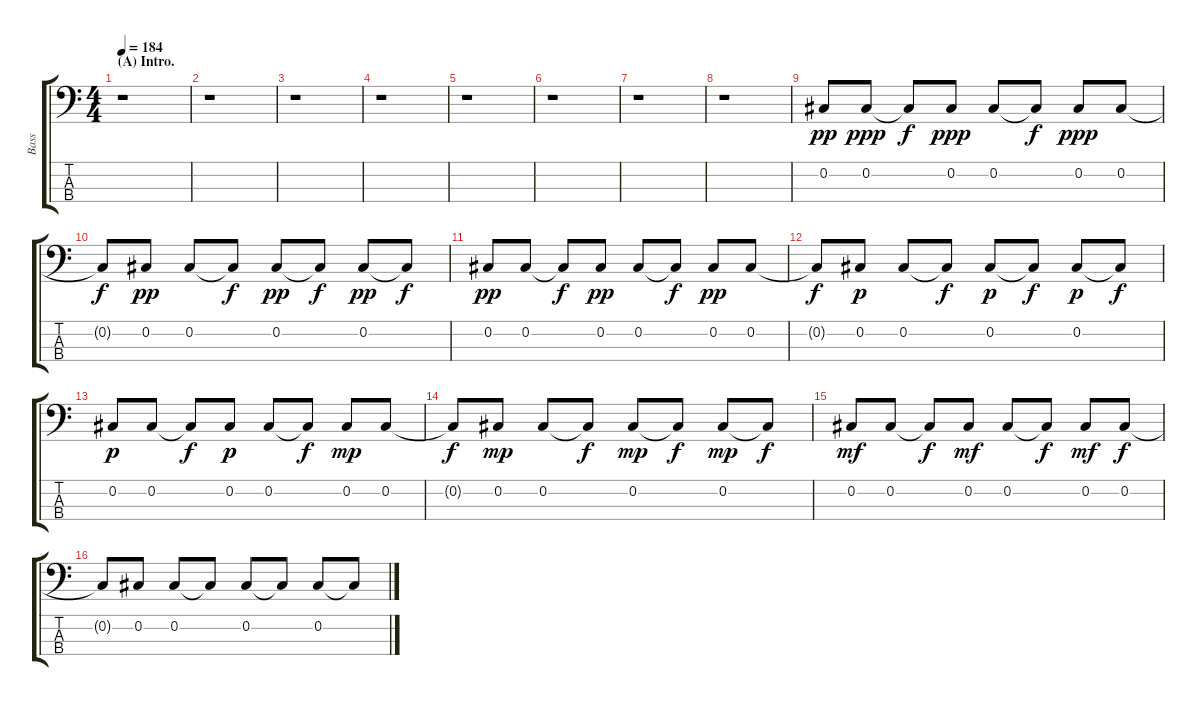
\track ("Bass" "Bass") {instrument electricbassfinger}
\staff {score tabs}
\tuning (Gb2 Db2 Ab1 Db1) {hide}
\ts (4 4)
\section ("" "(A) Intro.")
\tempo 184
\clef f4
\ks c
r.1{dy pp instrument electricbassfinger} |
r.1 |
r.1 |
r.1 |
r.1 |
r.1 |
r.1 |
r.1 |
0.2.8 0.2.8{dy ppp} 0.2{t}.8{dy f} 0.2.8{dy ppp} 0.2.8 0.2{t}.8{dy f} 0.2.8{dy ppp} 0.2.8 |
0.2{t}.8{dy f} 0.2.8{dy pp} 0.2.8 0.2{t}.8{dy f} 0.2.8{dy pp} 0.2{t}.8{dy f} 0.2.8{dy pp} 0.2{t}.8{dy f} |
0.2.8{dy pp} 0.2.8 0.2{t}.8{dy f} 0.2.8{dy pp} 0.2.8 0.2{t}.8{dy f} 0.2.8{dy pp} 0.2.8 |
0.2{t}.8{dy f} 0.2.8{dy p} 0.2.8 0.2{t}.8{dy f} 0.2.8{dy p} 0.2{t}.8{dy f} 0.2.8{dy p} 0.2{t}.8{dy f} |
0.2.8{dy p} 0.2.8 0.2{t}.8{dy f} 0.2.8{dy p} 0.2.8 0.2{t}.8{dy f} 0.2.8{dy mp} 0.2.8 |
0.2{t}.8{dy f} 0.2.8{dy mp} 0.2.8 0.2{t}.8{dy f} 0.2.8{dy mp} 0.2{t}.8{dy f} 0.2.8{dy mp} 0.2{t}.8{dy f} |
0.2.8{dy mf} 0.2.8 0.2{t}.8{dy f} 0.2.8{dy mf} 0.2.8 0.2{t}.8{dy f} 0.2.8{dy mf} 0.2.8{dy f} |
0.2{t}.8 0.2.8 0.2.8 0.2{t}.8 0.2.8 0.2{t}.8 0.2.8 0.2{t}.8
